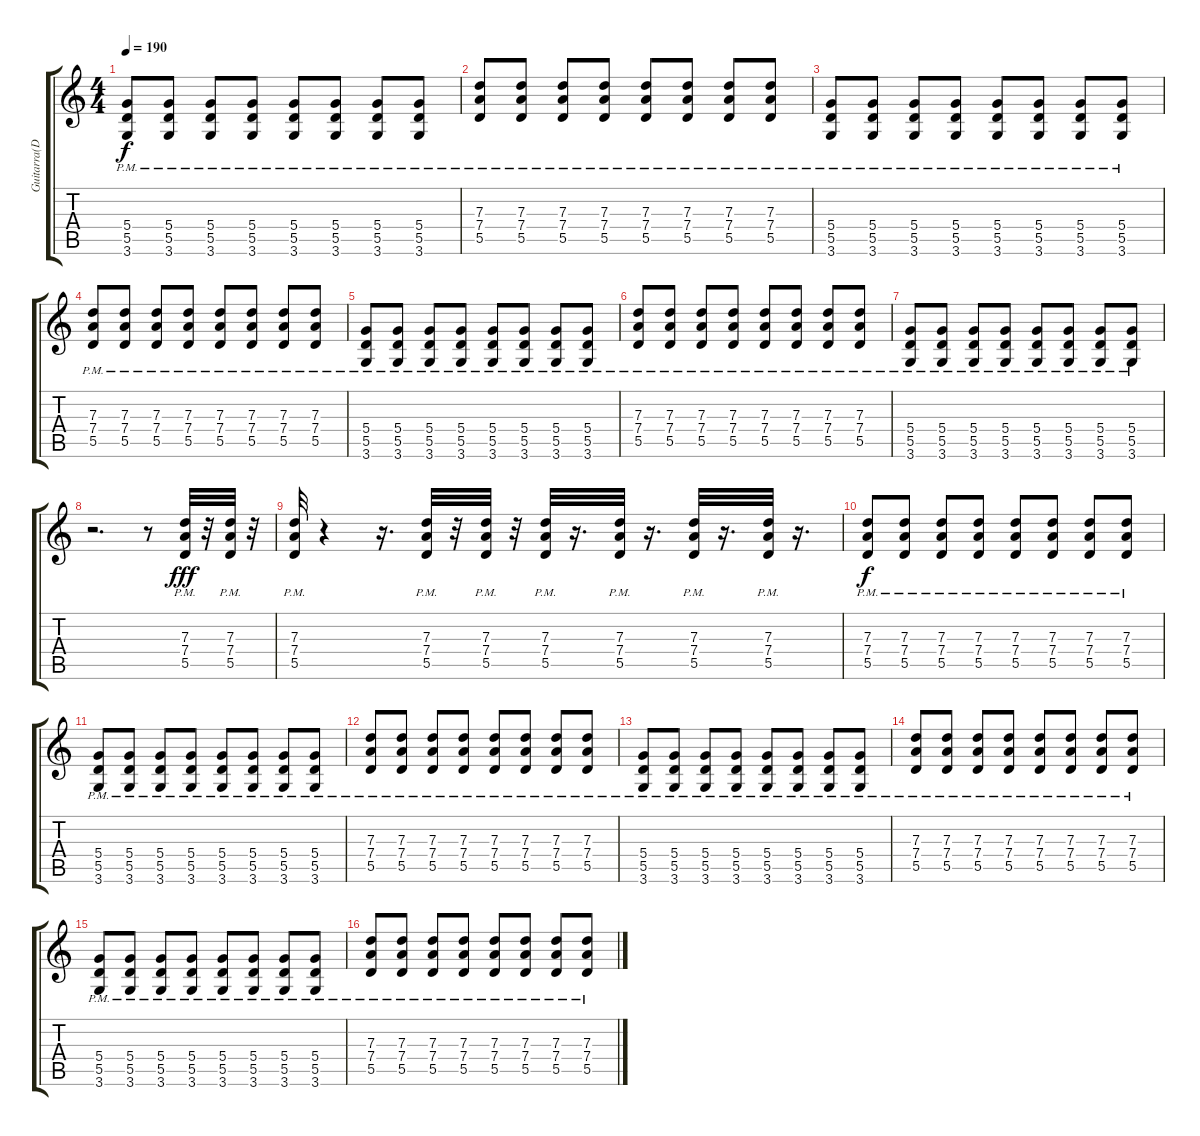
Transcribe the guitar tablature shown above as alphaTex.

\track ("Guitarra(Distortion)" "Guitarra(D") {instrument distortionguitar}
\staff {score tabs}
\tuning (E4 B3 G3 D3 A2 E2) {hide}
\ts (4 4)
\tempo 190
\clef g2
\ks c
(5.4{pm} 5.5{pm} 3.6{pm}).8{dy f} (5.4{pm} 5.5{pm} 3.6{pm}).8 (5.4{pm} 5.5{pm} 3.6{pm}).8 (5.4{pm} 5.5{pm} 3.6{pm}).8 (5.4{pm} 5.5{pm} 3.6{pm}).8 (5.4{pm} 5.5{pm} 3.6{pm}).8 (5.4{pm} 5.5{pm} 3.6{pm}).8 (5.4{pm} 5.5{pm} 3.6{pm}).8 |
(7.3{pm} 7.4{pm} 5.5{pm}).8 (7.3{pm} 7.4{pm} 5.5{pm}).8 (7.3{pm} 7.4{pm} 5.5{pm}).8 (7.3{pm} 7.4{pm} 5.5{pm}).8 (7.3{pm} 7.4{pm} 5.5{pm}).8 (7.3{pm} 7.4{pm} 5.5{pm}).8 (7.3{pm} 7.4{pm} 5.5{pm}).8 (7.3{pm} 7.4{pm} 5.5{pm}).8 |
(5.4{pm} 5.5{pm} 3.6{pm}).8 (5.4{pm} 5.5{pm} 3.6{pm}).8 (5.4{pm} 5.5{pm} 3.6{pm}).8 (5.4{pm} 5.5{pm} 3.6{pm}).8 (5.4{pm} 5.5{pm} 3.6{pm}).8 (5.4{pm} 5.5{pm} 3.6{pm}).8 (5.4{pm} 5.5{pm} 3.6{pm}).8 (5.4{pm} 5.5{pm} 3.6{pm}).8 |
(7.3{pm} 7.4{pm} 5.5{pm}).8 (7.3{pm} 7.4{pm} 5.5{pm}).8 (7.3{pm} 7.4{pm} 5.5{pm}).8 (7.3{pm} 7.4{pm} 5.5{pm}).8 (7.3{pm} 7.4{pm} 5.5{pm}).8 (7.3{pm} 7.4{pm} 5.5{pm}).8 (7.3{pm} 7.4{pm} 5.5{pm}).8 (7.3{pm} 7.4{pm} 5.5{pm}).8 |
(5.4{pm} 5.5{pm} 3.6{pm}).8 (5.4{pm} 5.5{pm} 3.6{pm}).8 (5.4{pm} 5.5{pm} 3.6{pm}).8 (5.4{pm} 5.5{pm} 3.6{pm}).8 (5.4{pm} 5.5{pm} 3.6{pm}).8 (5.4{pm} 5.5{pm} 3.6{pm}).8 (5.4{pm} 5.5{pm} 3.6{pm}).8 (5.4{pm} 5.5{pm} 3.6{pm}).8 |
(7.3{pm} 7.4{pm} 5.5{pm}).8 (7.3{pm} 7.4{pm} 5.5{pm}).8 (7.3{pm} 7.4{pm} 5.5{pm}).8 (7.3{pm} 7.4{pm} 5.5{pm}).8 (7.3{pm} 7.4{pm} 5.5{pm}).8 (7.3{pm} 7.4{pm} 5.5{pm}).8 (7.3{pm} 7.4{pm} 5.5{pm}).8 (7.3{pm} 7.4{pm} 5.5{pm}).8 |
(5.4{pm} 5.5{pm} 3.6{pm}).8 (5.4{pm} 5.5{pm} 3.6{pm}).8 (5.4{pm} 5.5{pm} 3.6{pm}).8 (5.4{pm} 5.5{pm} 3.6{pm}).8 (5.4{pm} 5.5{pm} 3.6{pm}).8 (5.4{pm} 5.5{pm} 3.6{pm}).8 (5.4{pm} 5.5{pm} 3.6{pm}).8 (5.4{pm} 5.5{pm} 3.6{pm}).8 |
r.2{d volume 10} r.8 (7.3{pm} 7.4{pm} 5.5{pm}).32{dy fff} r.32 (7.3{pm} 7.4{pm} 5.5{pm}).32 r.32 |
(7.3{pm} 7.4{pm} 5.5{pm}).32 r.4 r.16{d} (7.3{pm} 7.4{pm} 5.5{pm}).32 r.32 (7.3{pm} 7.4{pm} 5.5{pm}).32 r.32 (7.3{pm} 7.4{pm} 5.5{pm}).32 r.16{d} (7.3{pm} 7.4{pm} 5.5{pm}).32 r.16{d} (7.3{pm} 7.4{pm} 5.5{pm}).32 r.16{d} (7.3{pm} 7.4{pm} 5.5{pm}).32 r.16{d} |
(7.3{pm} 7.4{pm} 5.5{pm}).8{dy f} (7.3{pm} 7.4{pm} 5.5{pm}).8 (7.3{pm} 7.4{pm} 5.5{pm}).8 (7.3{pm} 7.4{pm} 5.5{pm}).8 (7.3{pm} 7.4{pm} 5.5{pm}).8 (7.3{pm} 7.4{pm} 5.5{pm}).8 (7.3{pm} 7.4{pm} 5.5{pm}).8 (7.3{pm} 7.4{pm} 5.5{pm}).8 |
(5.4{pm} 5.5{pm} 3.6{pm}).8 (5.4{pm} 5.5{pm} 3.6{pm}).8 (5.4{pm} 5.5{pm} 3.6{pm}).8 (5.4{pm} 5.5{pm} 3.6{pm}).8 (5.4{pm} 5.5{pm} 3.6{pm}).8 (5.4{pm} 5.5{pm} 3.6{pm}).8 (5.4{pm} 5.5{pm} 3.6{pm}).8 (5.4{pm} 5.5{pm} 3.6{pm}).8 |
(7.3{pm} 7.4{pm} 5.5{pm}).8 (7.3{pm} 7.4{pm} 5.5{pm}).8 (7.3{pm} 7.4{pm} 5.5{pm}).8 (7.3{pm} 7.4{pm} 5.5{pm}).8 (7.3{pm} 7.4{pm} 5.5{pm}).8 (7.3{pm} 7.4{pm} 5.5{pm}).8 (7.3{pm} 7.4{pm} 5.5{pm}).8 (7.3{pm} 7.4{pm} 5.5{pm}).8 |
(5.4{pm} 5.5{pm} 3.6{pm}).8 (5.4{pm} 5.5{pm} 3.6{pm}).8 (5.4{pm} 5.5{pm} 3.6{pm}).8 (5.4{pm} 5.5{pm} 3.6{pm}).8 (5.4{pm} 5.5{pm} 3.6{pm}).8 (5.4{pm} 5.5{pm} 3.6{pm}).8 (5.4{pm} 5.5{pm} 3.6{pm}).8 (5.4{pm} 5.5{pm} 3.6{pm}).8 |
(7.3{pm} 7.4{pm} 5.5{pm}).8 (7.3{pm} 7.4{pm} 5.5{pm}).8 (7.3{pm} 7.4{pm} 5.5{pm}).8 (7.3{pm} 7.4{pm} 5.5{pm}).8 (7.3{pm} 7.4{pm} 5.5{pm}).8 (7.3{pm} 7.4{pm} 5.5{pm}).8 (7.3{pm} 7.4{pm} 5.5{pm}).8 (7.3{pm} 7.4{pm} 5.5{pm}).8 |
(5.4{pm} 5.5{pm} 3.6{pm}).8 (5.4{pm} 5.5{pm} 3.6{pm}).8 (5.4{pm} 5.5{pm} 3.6{pm}).8 (5.4{pm} 5.5{pm} 3.6{pm}).8 (5.4{pm} 5.5{pm} 3.6{pm}).8 (5.4{pm} 5.5{pm} 3.6{pm}).8 (5.4{pm} 5.5{pm} 3.6{pm}).8 (5.4{pm} 5.5{pm} 3.6{pm}).8 |
(7.3{pm} 7.4{pm} 5.5{pm}).8 (7.3{pm} 7.4{pm} 5.5{pm}).8 (7.3{pm} 7.4{pm} 5.5{pm}).8 (7.3{pm} 7.4{pm} 5.5{pm}).8 (7.3{pm} 7.4{pm} 5.5{pm}).8 (7.3{pm} 7.4{pm} 5.5{pm}).8 (7.3{pm} 7.4{pm} 5.5{pm}).8 (7.3{pm} 7.4{pm} 5.5{pm}).8
